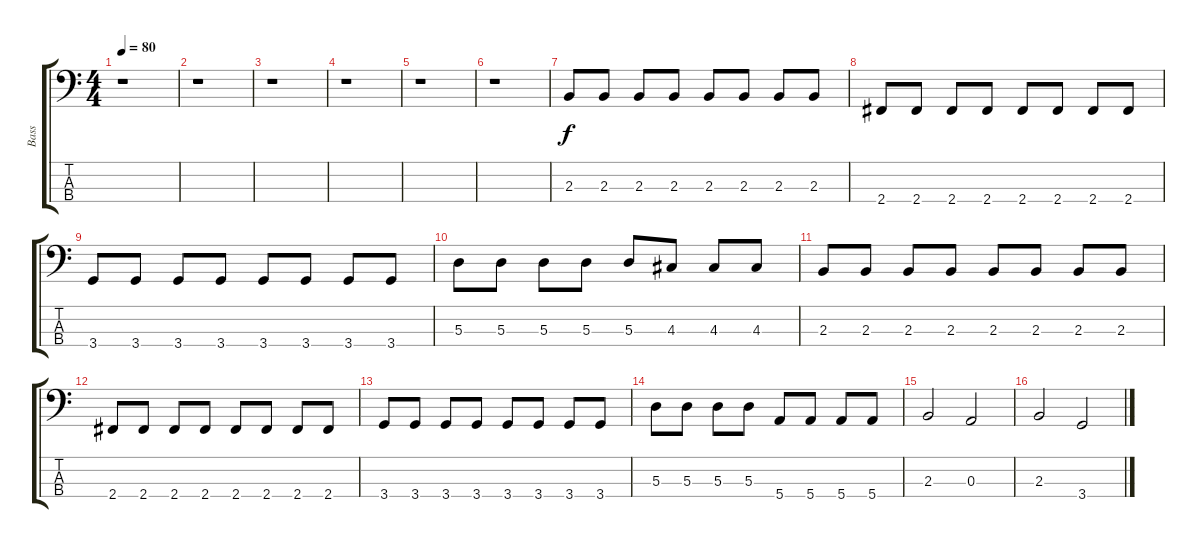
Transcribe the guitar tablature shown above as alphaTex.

\track ("Bass" "Bass") {instrument electricbassfinger}
\staff {score tabs}
\tuning (G2 D2 A1 E1) {hide}
\ts (4 4)
\tempo 80
\clef f4
\ks c
r.1{dy f instrument electricbassfinger} |
r.1 |
r.1 |
r.1 |
r.1 |
r.1 |
2.3.8 2.3.8 2.3.8 2.3.8 2.3.8 2.3.8 2.3.8 2.3.8 |
2.4.8 2.4.8 2.4.8 2.4.8 2.4.8 2.4.8 2.4.8 2.4.8 |
3.4.8 3.4.8 3.4.8 3.4.8 3.4.8 3.4.8 3.4.8 3.4.8 |
5.3.8 5.3.8 5.3.8 5.3.8 5.3.8 4.3.8 4.3.8 4.3.8 |
2.3.8 2.3.8 2.3.8 2.3.8 2.3.8 2.3.8 2.3.8 2.3.8 |
2.4.8 2.4.8 2.4.8 2.4.8 2.4.8 2.4.8 2.4.8 2.4.8 |
3.4.8 3.4.8 3.4.8 3.4.8 3.4.8 3.4.8 3.4.8 3.4.8 |
5.3.8 5.3.8 5.3.8 5.3.8 5.4.8 5.4.8 5.4.8 5.4.8 |
2.3.2 0.3.2 |
2.3.2 3.4.2
